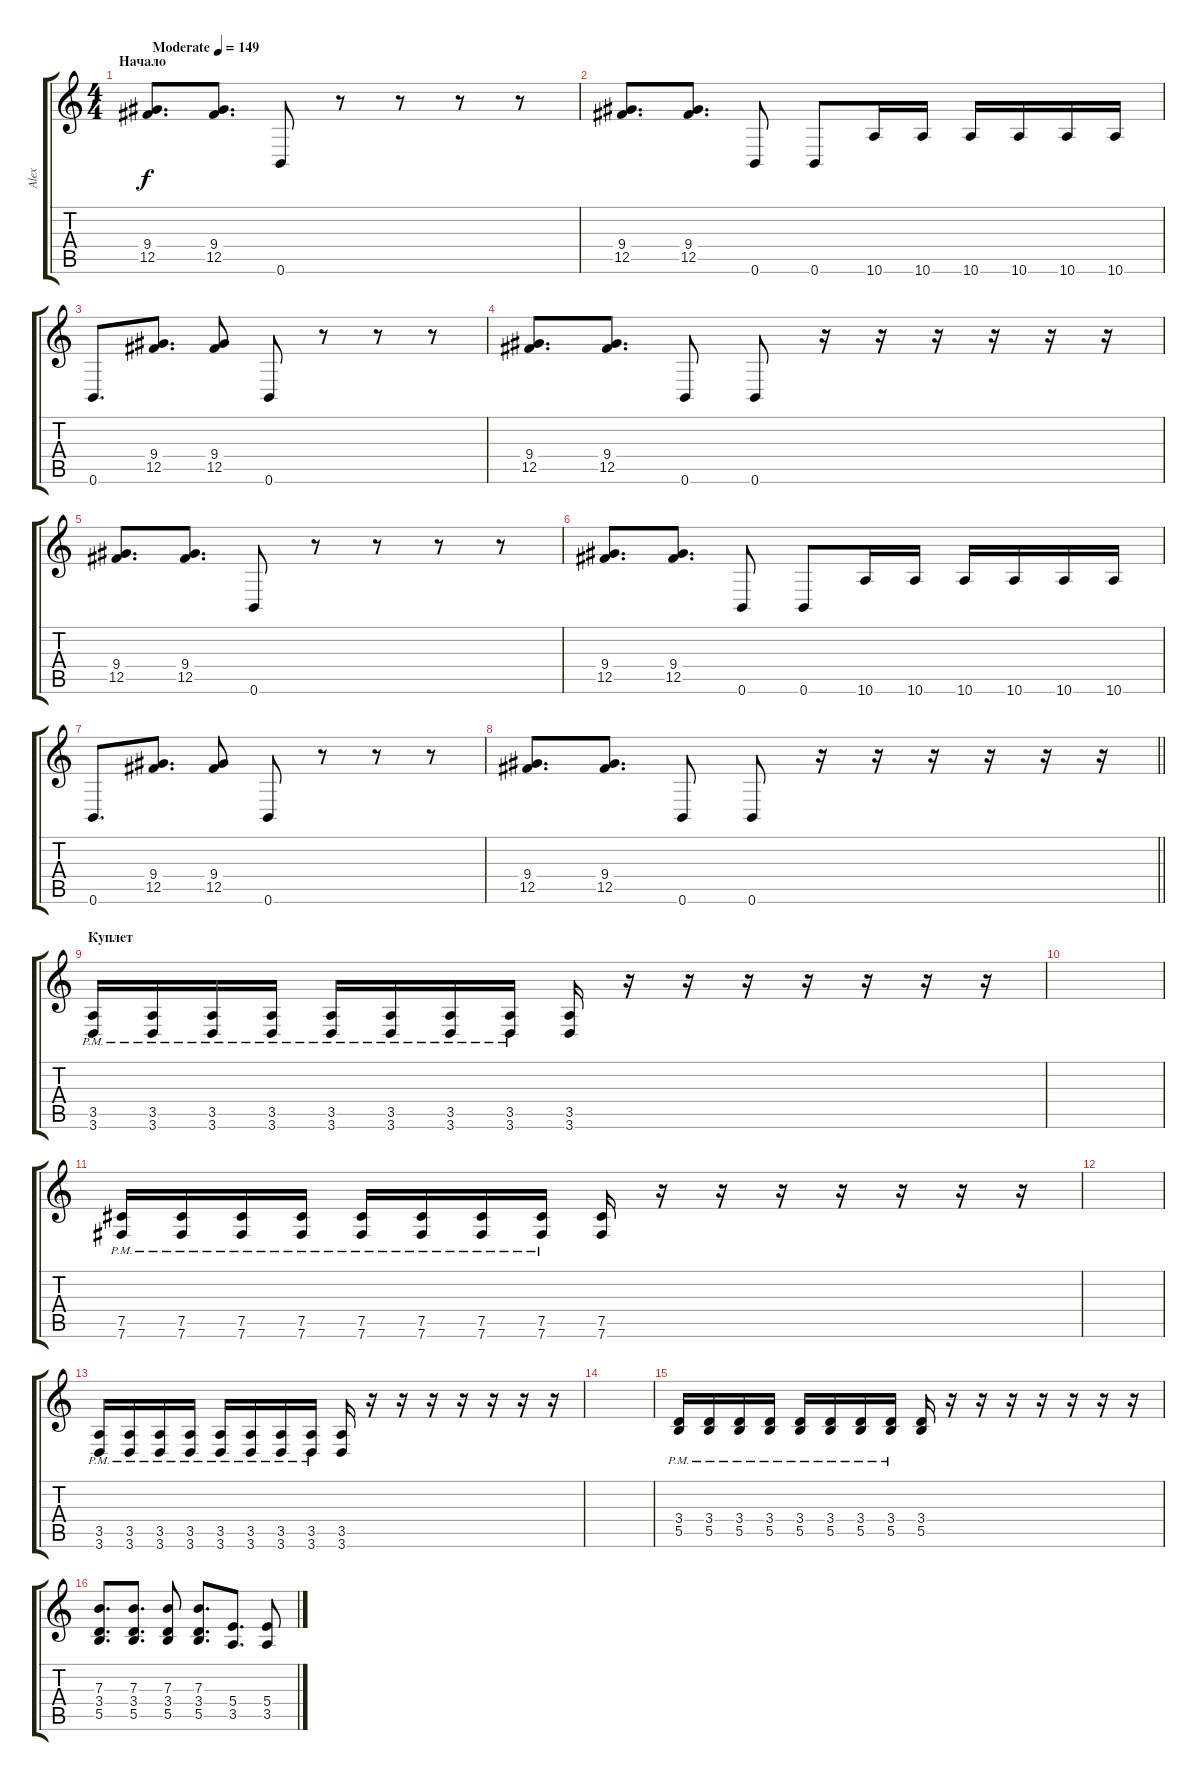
\track ("Alex" "Alex") {instrument distortionguitar}
\staff {score tabs}
\tuning (Db4 Ab3 E3 B2 Gb2 B1) {hide}
\ts (4 4)
\section ("" "Начало")
\tempo (149 "Moderate")
\clef g2
\ks c
(9.4 12.5).8{d dy f instrument distortionguitar} (9.4 12.5).8{d} 0.6.8 r.8 r.8 r.8 r.8 |
(9.4 12.5).8{d} (9.4 12.5).8{d} 0.6.8 0.6.8 10.6.16 10.6.16 10.6.16 10.6.16 10.6.16 10.6.16 |
0.6.8{d} (9.4 12.5).8{d} (9.4 12.5).8 0.6.8 r.8 r.8 r.8 |
(9.4 12.5).8{d} (9.4 12.5).8{d} 0.6.8 0.6.8 r.16 r.16 r.16 r.16 r.16 r.16 |
(9.4 12.5).8{d} (9.4 12.5).8{d} 0.6.8 r.8 r.8 r.8 r.8 |
(9.4 12.5).8{d} (9.4 12.5).8{d} 0.6.8 0.6.8 10.6.16 10.6.16 10.6.16 10.6.16 10.6.16 10.6.16 |
0.6.8{d} (9.4 12.5).8{d} (9.4 12.5).8 0.6.8 r.8 r.8 r.8 |
\barLineRight lightlight
(9.4 12.5).8{d} (9.4 12.5).8{d} 0.6.8 0.6.8 r.16 r.16 r.16 r.16 r.16 r.16 |
\section ("" "Куплет")
(3.5{pm} 3.6{pm}).16 (3.5{pm} 3.6{pm}).16 (3.5{pm} 3.6{pm}).16 (3.5{pm} 3.6{pm}).16 (3.5{pm} 3.6{pm}).16 (3.5{pm} 3.6{pm}).16 (3.5{pm} 3.6{pm}).16 (3.5{pm} 3.6{pm}).16 (3.5 3.6).16 r.16 r.16 r.16 r.16 r.16 r.16 r.16 |
|
(7.5{pm} 7.6{pm}).16 (7.5{pm} 7.6{pm}).16 (7.5{pm} 7.6{pm}).16 (7.5{pm} 7.6{pm}).16 (7.5{pm} 7.6{pm}).16 (7.5{pm} 7.6{pm}).16 (7.5{pm} 7.6{pm}).16 (7.5{pm} 7.6{pm}).16 (7.5 7.6).16 r.16 r.16 r.16 r.16 r.16 r.16 r.16 |
|
(3.5{pm} 3.6{pm}).16 (3.5{pm} 3.6{pm}).16 (3.5{pm} 3.6{pm}).16 (3.5{pm} 3.6{pm}).16 (3.5{pm} 3.6{pm}).16 (3.5{pm} 3.6{pm}).16 (3.5{pm} 3.6{pm}).16 (3.5{pm} 3.6{pm}).16 (3.5 3.6).16 r.16 r.16 r.16 r.16 r.16 r.16 r.16 |
|
(3.4{pm} 5.5{pm}).16 (3.4{pm} 5.5{pm}).16 (3.4{pm} 5.5{pm}).16 (3.4{pm} 5.5{pm}).16 (3.4{pm} 5.5{pm}).16 (3.4{pm} 5.5{pm}).16 (3.4{pm} 5.5{pm}).16 (3.4{pm} 5.5{pm}).16 (3.4 5.5).16 r.16 r.16 r.16 r.16 r.16 r.16 r.16 |
(7.3 3.4 5.5).8{d} (7.3 3.4 5.5).8{d} (7.3 3.4 5.5).8 (7.3 3.4 5.5).8{d} (5.4 3.5).8{d} (5.4 3.5).8
